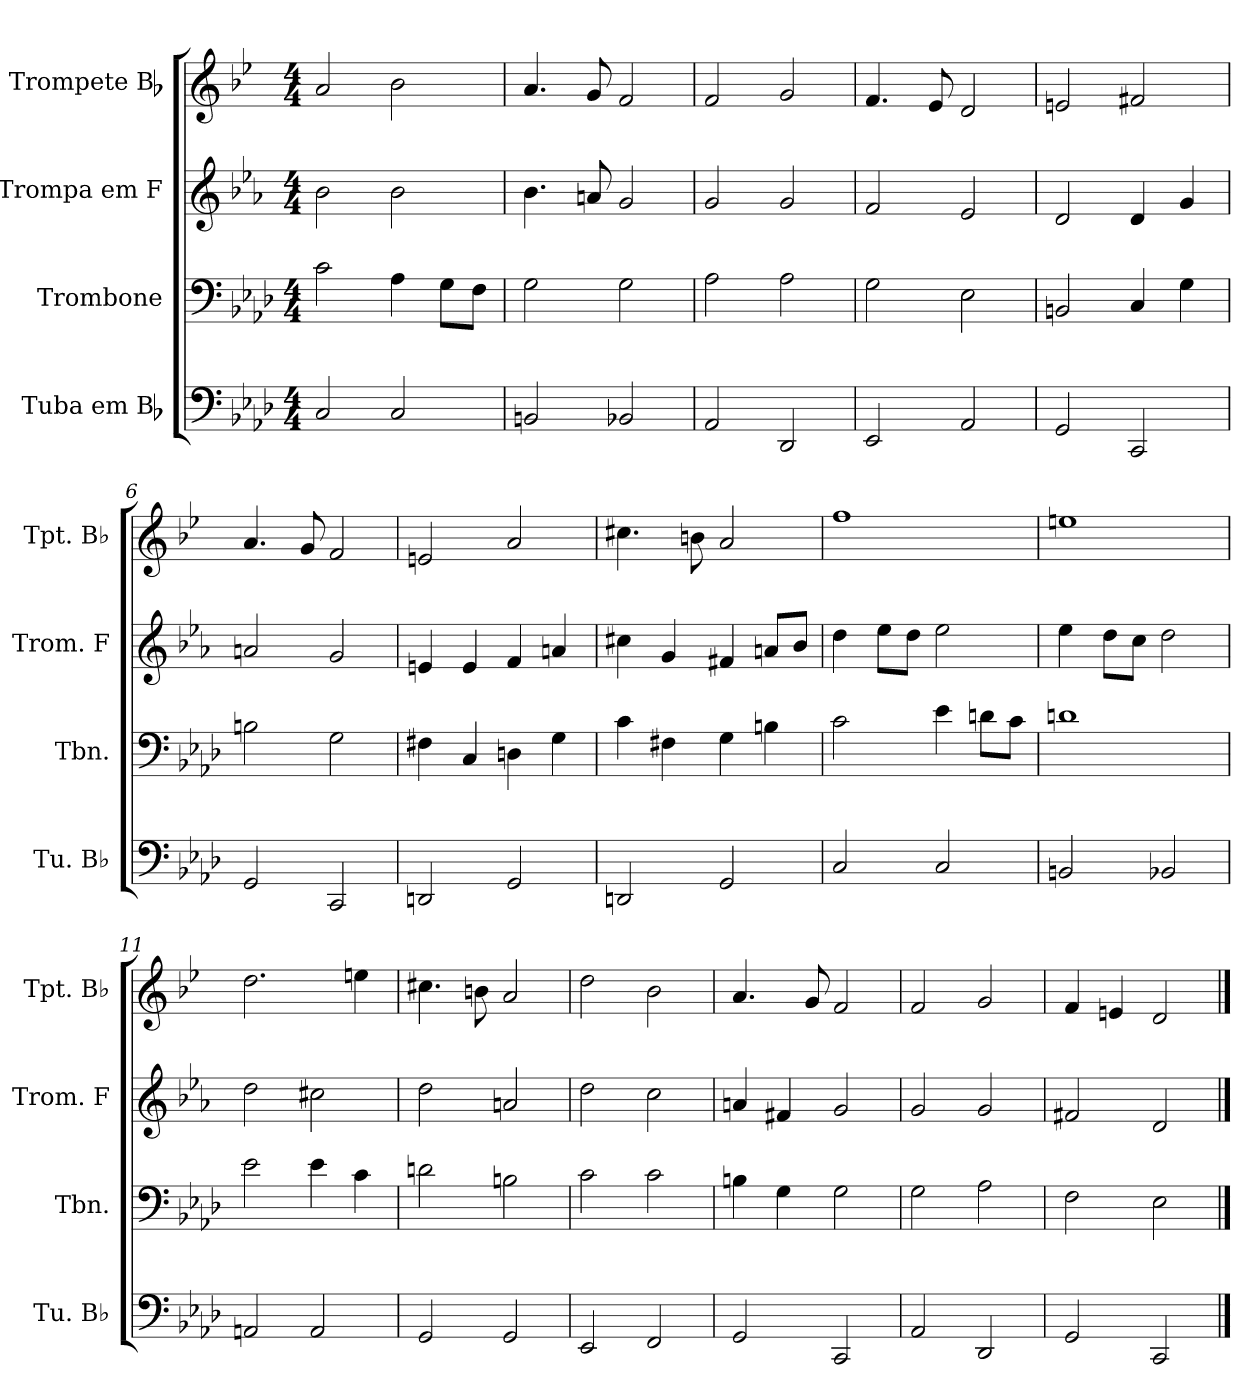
**kern	**kern	**kern	**kern
*part4	*part3	*part2	*part1
*staff4	*staff3	*staff2	*staff1
*I"Tuba em Bb	*I"Trombone	*I"Trompa em F	*I"Trompete Bb
*I'Tu. Bb	*I'Tbn.	*I'Trom. F	*I'Tpt. Bb
*clefF4	*clefF4	*clefG2	*clefG2
*	*	*ITrd4c7	*ITrd1c2
*k[b-e-a-d-]	*k[b-e-a-d-]	*k[b-e-a-d-]	*k[b-e-a-d-]
*M4/4	*M4/4	*M4/4	*M4/4
*MM80	*MM80	*MM80	*MM80
=1	=1	=1	=1
2C/	2c\	2e-\	2g/
2C/	4A-\	2e-\	2a-\
.	8G\L	.	.
.	8F\J	.	.
=2	=2	=2	=2
2BBn/	2G\	4.e-\	4.g/
.	.	8dn/	8f/
2BB-X/	2G\	2c/	2e-/
=3	=3	=3	=3
2AA-/	2A-\	2c/	2e-/
2DD-/	2A-\	2c/	2f/
=4	=4	=4	=4
2EE-/	2G\	2B-/	4.e-/
.	.	.	8d-/
2AA-/	2E-\	2A-/	2c/
!!LO:LB:g=z
=5	=5	=5	=5
2GG/	2BBn/	2G/	2dn/
2CC/	4C/	4G/	2en/
.	4G\	4c/	.
=6	=6	=6	=6
2GG/	2Bn\	2dn/	4.g/
.	.	.	8f/
2CC/	2G\	2c/	2e-/
=7	=7	=7	=7
2DDn/	4F#X\	4An/	2dn/
.	4C/	4A/	.
2GG/	4Dn\	4B-/	2g/
.	4G\	4dn/	.
=8	=8	=8	=8
2DDn/	4c\	4f#X\	4.bn\
.	4F#X\	4c/	.
.	.	.	8an\
2GG/	4G\	4Bn/	2g/
.	4Bn\	8dn/L	.
.	.	8e-/J	.
!!LO:LB:g=z
=9	=9	=9	=9
2C/	2c\	4g\	1ee-
.	.	8a-\L	.
.	.	8g\J	.
2C/	4e-\	2a-\	.
.	8dn\L	.	.
.	8c\J	.	.
=10	=10	=10	=10
2BBn/	1dn	4a-\	1ddn
.	.	8g\L	.
.	.	8f\J	.
2BB-X/	.	2g\	.
=11	=11	=11	=11
2AAn/	2e-\	2g\	2.cc\
2AA/	4e-\	2f#X\	.
.	4c\	.	4ddn\
=12	=12	=12	=12
2GG/	2dn\	2g\	4.bn\
.	.	.	8an\
2GG/	2Bn\	2dn/	2g/
!!LO:PB:g=z
=13	=13	=13	=13
2EE-/	2c\	2g\	2cc\
2FF/	2c\	2f\	2a-\
=14	=14	=14	=14
2GG/	4Bn\	4dn/	4.g/
.	4G\	4Bn/	.
.	.	.	8f/
2CC/	2G\	2c/	2e-/
=15	=15	=15	=15
2AA-/	2G\	2c/	2e-/
2DD-/	2A-\	2c/	2f/
=16	=16	=16	=16
2GG/	2F\	2Bn/	4e-/
.	.	.	4dn/
2CC/	2E-\	2G/	2c/
==	==	==	==
*-	*-	*-	*-
